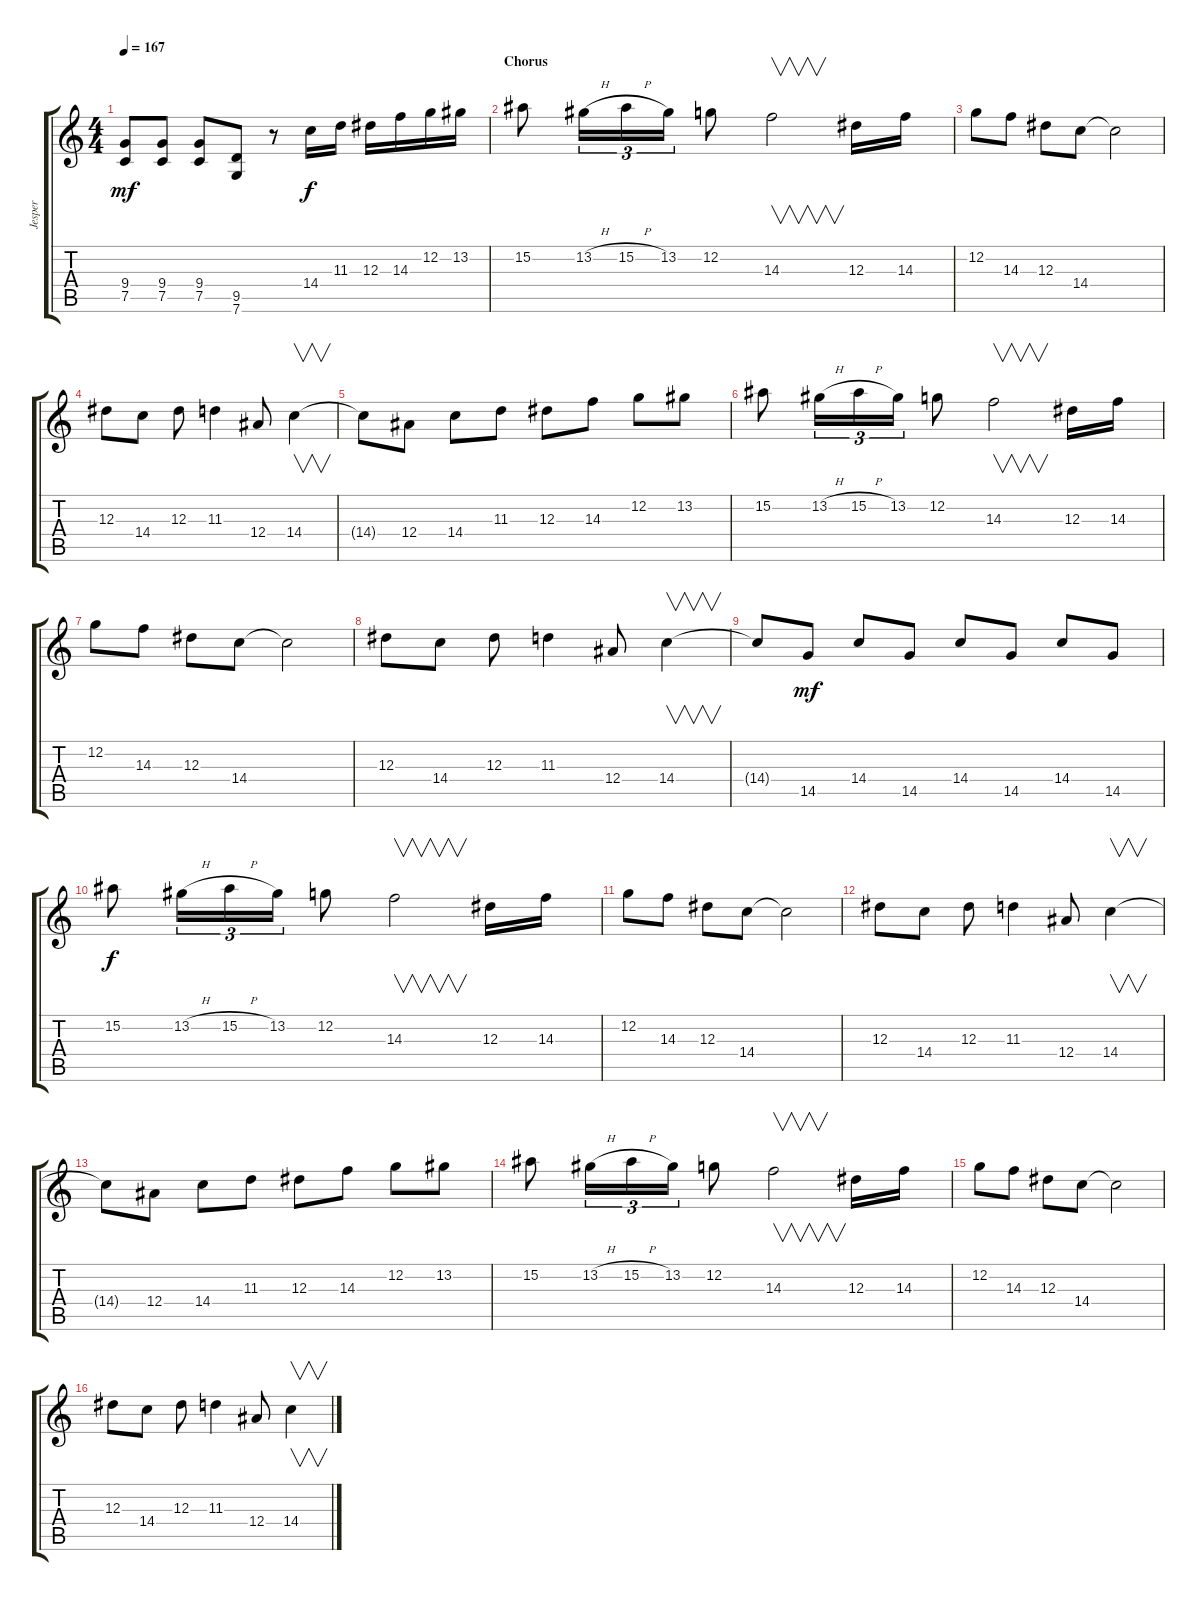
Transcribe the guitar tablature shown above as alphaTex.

\track ("Jesper" "Jesper") {instrument distortionguitar}
\staff {score tabs}
\tuning (C4 G3 Eb3 Bb2 F2 C2) {hide}
\ts (4 4)
\tempo 167
\clef g2
\ks c
(9.4 7.5).8{dy mf} (9.4 7.5).8 (9.4 7.5).8 (9.5 7.6).8 r.8 14.4.16{dy f} 11.3.16 12.3.16 14.3.16 12.2.16 13.2.16 |
\section ("" "Chorus")
15.2.8 13.2{h}.16{tu (3 2)} 15.2{h}.16{tu (3 2)} 13.2.16{tu (3 2)} 12.2.8 14.3.2{v} 12.3.16 14.3.16 |
12.2.8 14.3.8 12.3.8 14.4.8 14.4{t}.2 |
12.3.8 14.4.8 12.3.8 11.3.4 12.4.8 14.4.4{v} |
14.4{t}.8 12.4.8 14.4.8 11.3.8 12.3.8 14.3.8 12.2.8 13.2.8 |
15.2.8 13.2{h}.16{tu (3 2)} 15.2{h}.16{tu (3 2)} 13.2.16{tu (3 2)} 12.2.8 14.3.2{v} 12.3.16 14.3.16 |
12.2.8 14.3.8 12.3.8 14.4.8 14.4{t}.2 |
12.3.8 14.4.8 12.3.8 11.3.4 12.4.8 14.4.4{v} |
14.4{t}.8 14.5.8{dy mf} 14.4.8 14.5.8 14.4.8 14.5.8 14.4.8 14.5.8 |
15.2.8{dy f} 13.2{h}.16{tu (3 2)} 15.2{h}.16{tu (3 2)} 13.2.16{tu (3 2)} 12.2.8 14.3.2{v} 12.3.16 14.3.16 |
12.2.8 14.3.8 12.3.8 14.4.8 14.4{t}.2 |
12.3.8 14.4.8 12.3.8 11.3.4 12.4.8 14.4.4{v} |
14.4{t}.8 12.4.8 14.4.8 11.3.8 12.3.8 14.3.8 12.2.8 13.2.8 |
15.2.8 13.2{h}.16{tu (3 2)} 15.2{h}.16{tu (3 2)} 13.2.16{tu (3 2)} 12.2.8 14.3.2{v} 12.3.16 14.3.16 |
12.2.8 14.3.8 12.3.8 14.4.8 14.4{t}.2 |
12.3.8 14.4.8 12.3.8 11.3.4 12.4.8 14.4.4{v}
